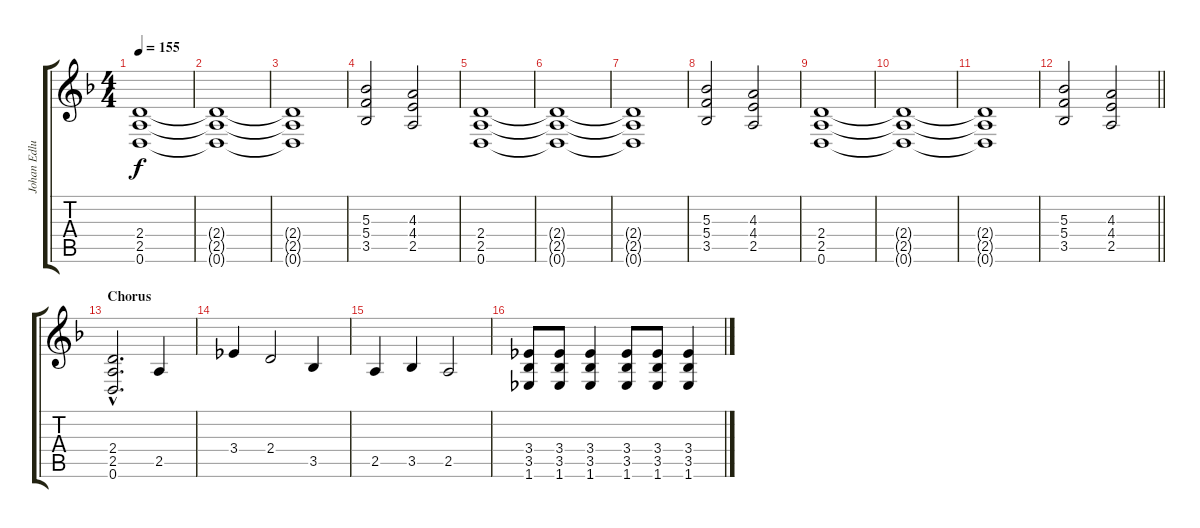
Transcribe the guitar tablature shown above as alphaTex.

\track ("Johan Edlund" "Johan Edlu") {instrument distortionguitar}
\staff {score tabs}
\tuning (D4 A3 F3 C3 G2 D2) {hide}
\ts (4 4)
\tempo 155
\clef g2
\ks dminor
(2.4 2.5 0.6).1{dy f} |
(2.4{t} 2.5{t} 0.6{t}).1 |
(2.4{t} 2.5{t} 0.6{t}).1 |
(5.3 5.4 3.5).2 (4.3 4.4 2.5).2 |
(2.4 2.5 0.6).1 |
(2.4{t} 2.5{t} 0.6{t}).1 |
(2.4{t} 2.5{t} 0.6{t}).1 |
(5.3 5.4 3.5).2 (4.3 4.4 2.5).2 |
(2.4 2.5 0.6).1 |
(2.4{t} 2.5{t} 0.6{t}).1 |
(2.4{t} 2.5{t} 0.6{t}).1 |
\barLineRight lightlight
(5.3 5.4 3.5).2 (4.3 4.4 2.5).2 |
\section ("" "Chorus")
(2.4{hac} 2.5{hac} 0.6{hac}).2{d} 2.5.4 |
3.4.4 2.4.2 3.5.4 |
2.5.4 3.5.4 2.5.2 |
(3.4 3.5 1.6).8 (3.4 3.5 1.6).8 (3.4 3.5 1.6).4 (3.4 3.5 1.6).8 (3.4 3.5 1.6).8 (3.4 3.5 1.6).4
